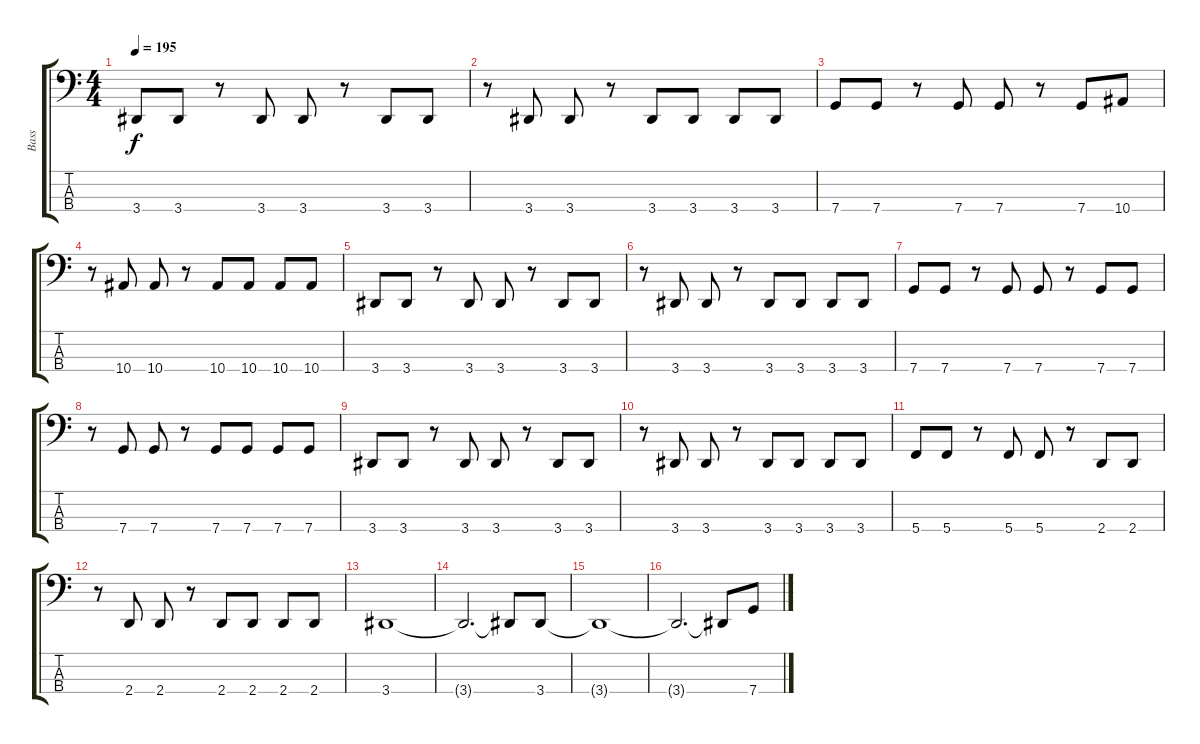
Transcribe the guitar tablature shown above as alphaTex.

\track ("Bass" "Bass") {instrument electricbassfinger}
\staff {score tabs}
\tuning (F2 C2 G1 C1) {hide}
\ts (4 4)
\tempo 195
\clef f4
\ks c
3.4.8{dy f} 3.4.8 r.8 3.4.8 3.4.8 r.8 3.4.8 3.4.8 |
r.8 3.4.8 3.4.8 r.8 3.4.8 3.4.8 3.4.8 3.4.8 |
7.4.8 7.4.8 r.8 7.4.8 7.4.8 r.8 7.4.8 10.4.8 |
r.8 10.4.8 10.4.8 r.8 10.4.8 10.4.8 10.4.8 10.4.8 |
3.4.8 3.4.8 r.8 3.4.8 3.4.8 r.8 3.4.8 3.4.8 |
r.8 3.4.8 3.4.8 r.8 3.4.8 3.4.8 3.4.8 3.4.8 |
7.4.8 7.4.8 r.8 7.4.8 7.4.8 r.8 7.4.8 7.4.8 |
r.8 7.4.8 7.4.8 r.8 7.4.8 7.4.8 7.4.8 7.4.8 |
3.4.8 3.4.8 r.8 3.4.8 3.4.8 r.8 3.4.8 3.4.8 |
r.8 3.4.8 3.4.8 r.8 3.4.8 3.4.8 3.4.8 3.4.8 |
5.4.8 5.4.8 r.8 5.4.8 5.4.8 r.8 2.4.8 2.4.8 |
r.8 2.4.8 2.4.8 r.8 2.4.8 2.4.8 2.4.8 2.4.8 |
3.4.1 |
3.4{t}.2{d} 3.4{t}.8 3.4.8 |
3.4{t}.1 |
3.4{t}.2{d} 3.4{t}.8 7.4.8
